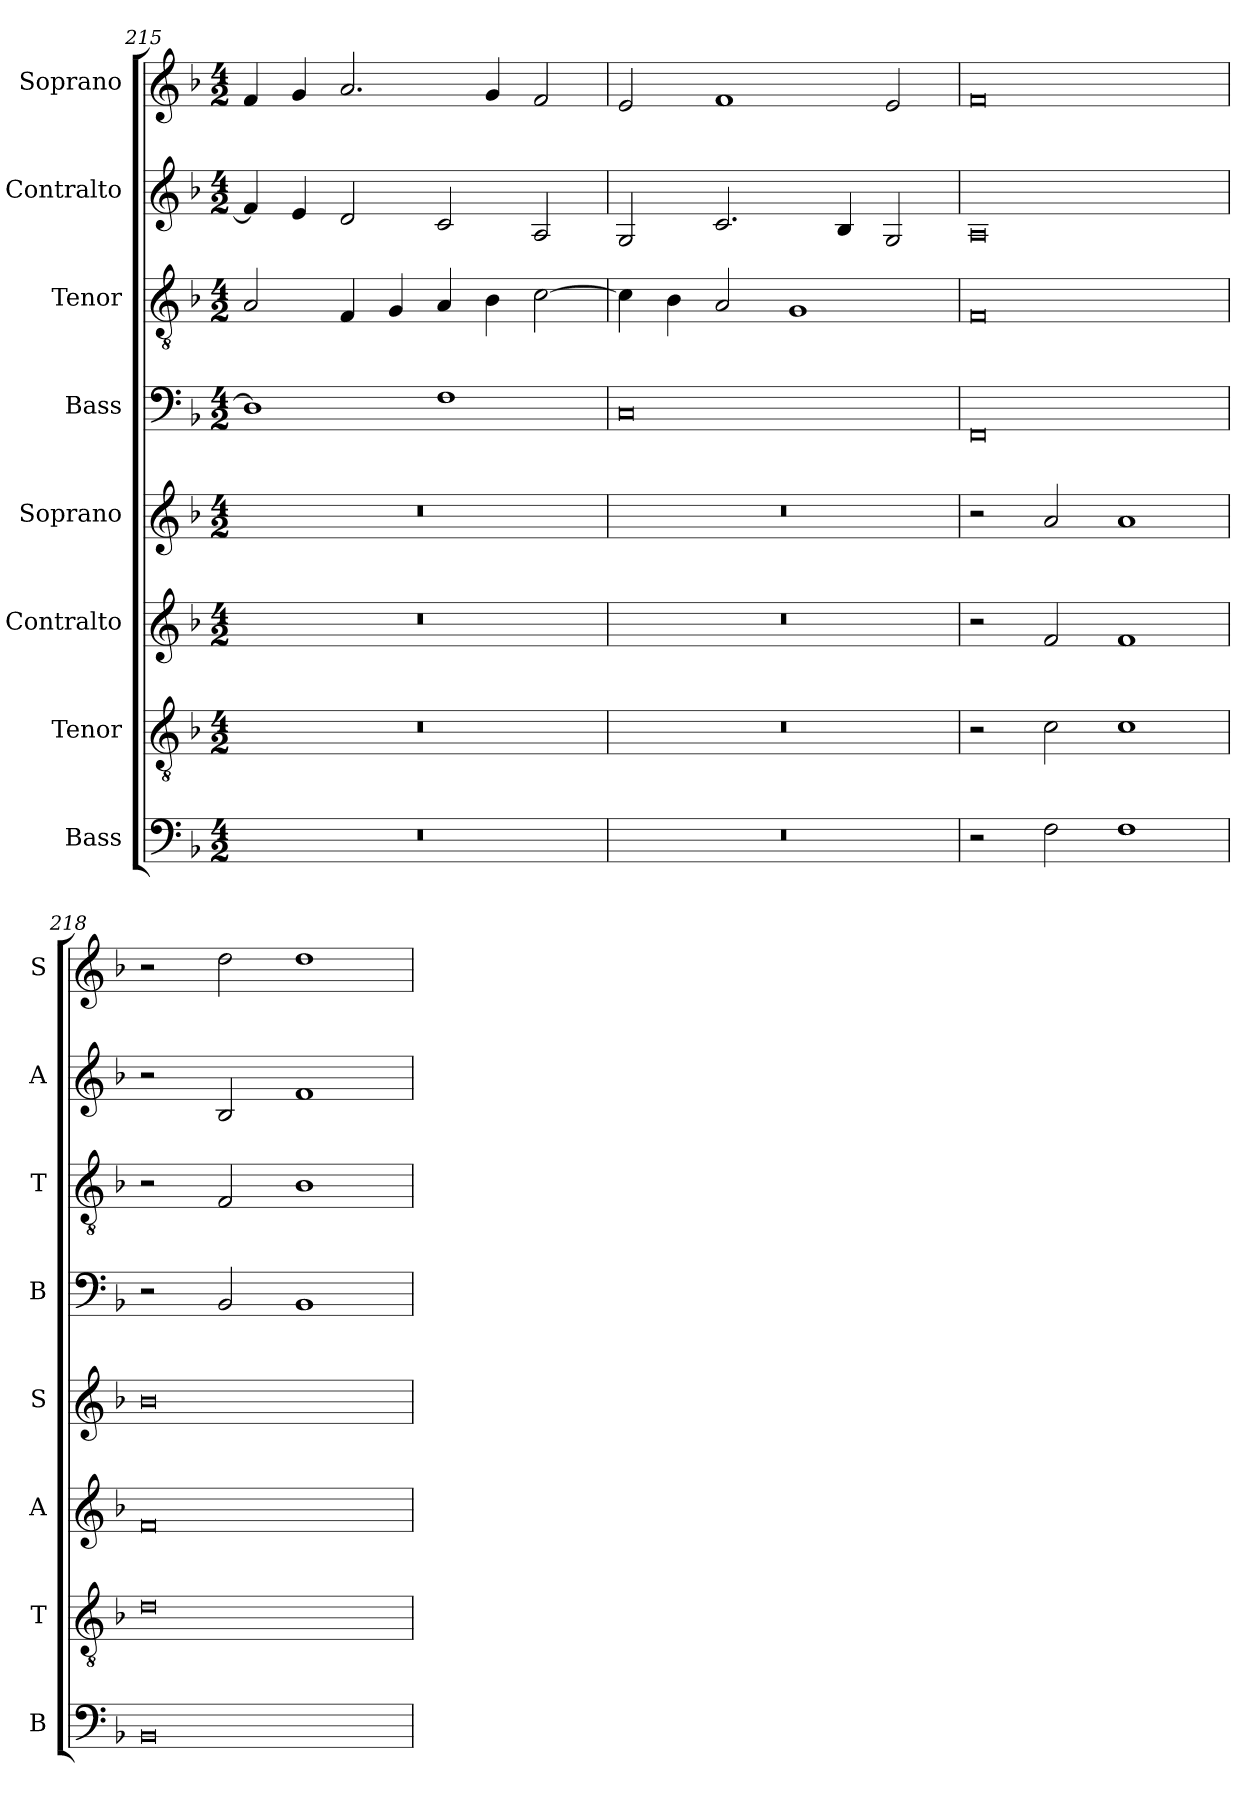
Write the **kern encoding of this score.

**kern	**kern	**kern	**kern	**kern	**kern	**kern	**kern
*part8	*part7	*part6	*part5	*part4	*part3	*part2	*part1
*staff8	*staff7	*staff6	*staff5	*staff4	*staff3	*staff2	*staff1
*I"Bass	*I"Tenor	*I"Contralto	*I"Soprano	*I"Bass	*I"Tenor	*I"Contralto	*I"Soprano
*I'B	*I'T	*I'A	*I'S	*I'B	*I'T	*I'A	*I'S
*clefF4	*clefGv2	*clefG2	*clefG2	*clefF4	*clefGv2	*clefG2	*clefG2
*k[b-]	*k[b-]	*k[b-]	*k[b-]	*k[b-]	*k[b-]	*k[b-]	*k[b-]
*F:ion	*F:ion	*F:ion	*F:ion	*F:ion	*F:ion	*F:ion	*F:ion
*M4/2	*M4/2	*M4/2	*M4/2	*M4/2	*M4/2	*M4/2	*M4/2
=215	=215	=215	=215	=215	=215	=215	=215
0r	0r	0r	0r	1D]	2A	4f]	4f
.	.	.	.	.	.	4e	4g
.	.	.	.	.	4F	2d	2.a
.	.	.	.	.	4G	.	.
.	.	.	.	1F	4A	2c	.
.	.	.	.	.	4B-	.	4g
.	.	.	.	.	[2c	2A	2f
=216	=216	=216	=216	=216	=216	=216	=216
0r	0r	0r	0r	0C	4c]	2G	2e
.	.	.	.	.	4B-	.	.
.	.	.	.	.	2A	2.c	1f
.	.	.	.	.	1G	.	.
.	.	.	.	.	.	4B-	.
.	.	.	.	.	.	2G	2e
=217	=217	=217	=217	=217	=217	=217	=217
2r	2r	2r	2r	0FF	0F	0A	0f
2F	2c	2f	2a	.	.	.	.
1F	1c	1f	1a	.	.	.	.
=218	=218	=218	=218	=218	=218	=218	=218
0BB-	0d	0f	0b-	2r	2r	2r	2r
.	.	.	.	2BB-	2F	2B-	2dd
.	.	.	.	1BB-	1B-	1f	1dd
=	=	=	=	=	=	=	=
*-	*-	*-	*-	*-	*-	*-	*-
